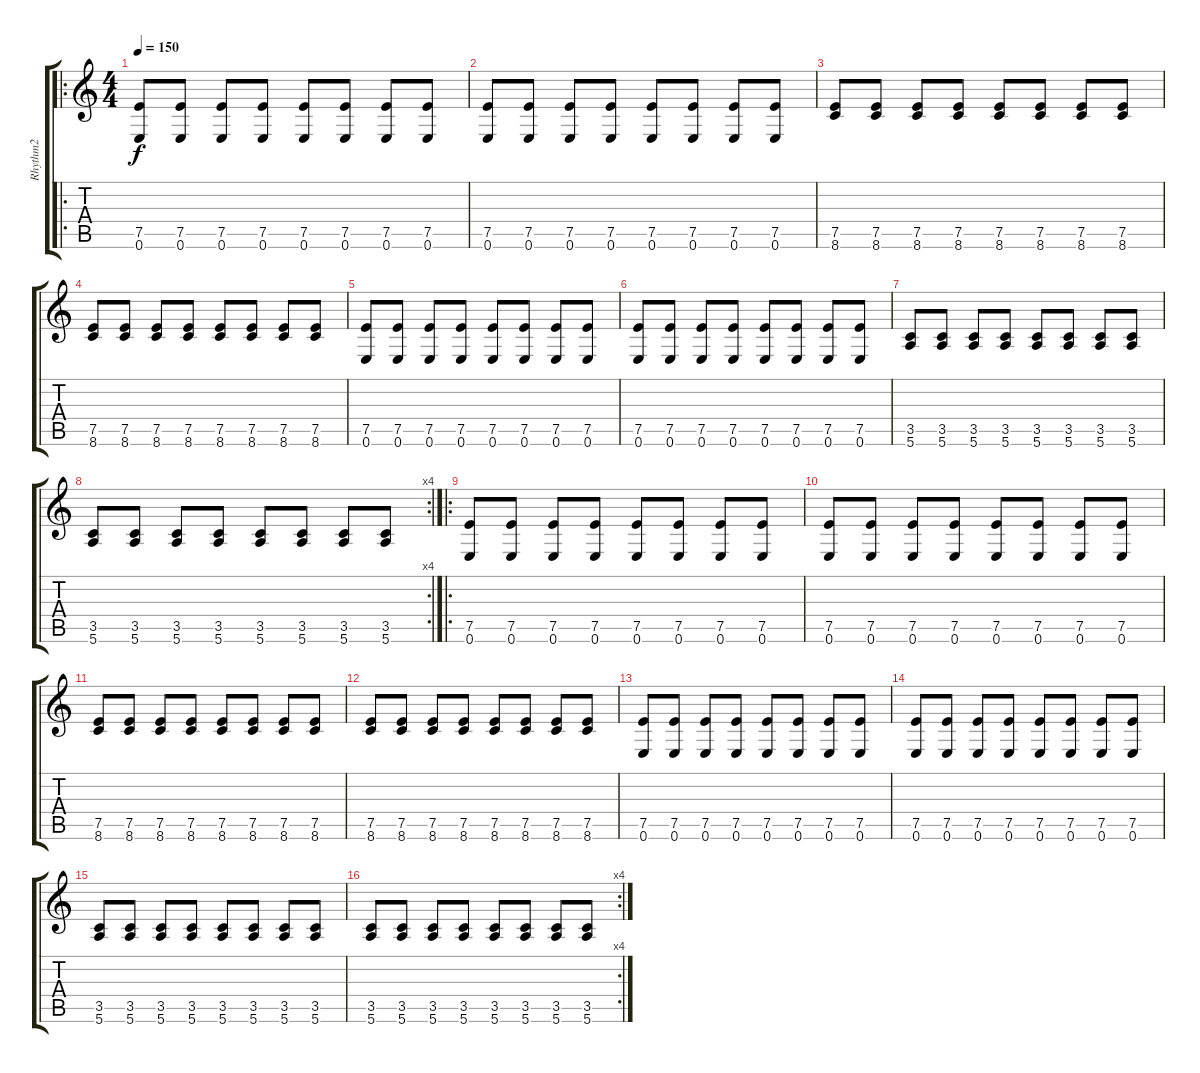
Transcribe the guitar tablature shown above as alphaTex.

\track ("Rhythm2" "Rhythm2") {instrument distortionguitar}
\staff {score tabs}
\tuning (E4 B3 G3 D3 A2 E2) {hide}
\ro
\ts (4 4)
\tempo 150
\clef g2
\ks c
(7.5 0.6).8{dy f} (7.5 0.6).8 (7.5 0.6).8 (7.5 0.6).8 (7.5 0.6).8 (7.5 0.6).8 (7.5 0.6).8 (7.5 0.6).8 |
(7.5 0.6).8 (7.5 0.6).8 (7.5 0.6).8 (7.5 0.6).8 (7.5 0.6).8 (7.5 0.6).8 (7.5 0.6).8 (7.5 0.6).8 |
(7.5 8.6).8 (7.5 8.6).8 (7.5 8.6).8 (7.5 8.6).8 (7.5 8.6).8 (7.5 8.6).8 (7.5 8.6).8 (7.5 8.6).8 |
(7.5 8.6).8 (7.5 8.6).8 (7.5 8.6).8 (7.5 8.6).8 (7.5 8.6).8 (7.5 8.6).8 (7.5 8.6).8 (7.5 8.6).8 |
(7.5 0.6).8 (7.5 0.6).8 (7.5 0.6).8 (7.5 0.6).8 (7.5 0.6).8 (7.5 0.6).8 (7.5 0.6).8 (7.5 0.6).8 |
(7.5 0.6).8 (7.5 0.6).8 (7.5 0.6).8 (7.5 0.6).8 (7.5 0.6).8 (7.5 0.6).8 (7.5 0.6).8 (7.5 0.6).8 |
(3.5 5.6).8 (3.5 5.6).8 (3.5 5.6).8 (3.5 5.6).8 (3.5 5.6).8 (3.5 5.6).8 (3.5 5.6).8 (3.5 5.6).8 |
\rc 4
(3.5 5.6).8 (3.5 5.6).8 (3.5 5.6).8 (3.5 5.6).8 (3.5 5.6).8 (3.5 5.6).8 (3.5 5.6).8 (3.5 5.6).8 |
\ro
(7.5 0.6).8 (7.5 0.6).8 (7.5 0.6).8 (7.5 0.6).8 (7.5 0.6).8 (7.5 0.6).8 (7.5 0.6).8 (7.5 0.6).8 |
(7.5 0.6).8 (7.5 0.6).8 (7.5 0.6).8 (7.5 0.6).8 (7.5 0.6).8 (7.5 0.6).8 (7.5 0.6).8 (7.5 0.6).8 |
(7.5 8.6).8 (7.5 8.6).8 (7.5 8.6).8 (7.5 8.6).8 (7.5 8.6).8 (7.5 8.6).8 (7.5 8.6).8 (7.5 8.6).8 |
(7.5 8.6).8 (7.5 8.6).8 (7.5 8.6).8 (7.5 8.6).8 (7.5 8.6).8 (7.5 8.6).8 (7.5 8.6).8 (7.5 8.6).8 |
(7.5 0.6).8 (7.5 0.6).8 (7.5 0.6).8 (7.5 0.6).8 (7.5 0.6).8 (7.5 0.6).8 (7.5 0.6).8 (7.5 0.6).8 |
(7.5 0.6).8 (7.5 0.6).8 (7.5 0.6).8 (7.5 0.6).8 (7.5 0.6).8 (7.5 0.6).8 (7.5 0.6).8 (7.5 0.6).8 |
(3.5 5.6).8 (3.5 5.6).8 (3.5 5.6).8 (3.5 5.6).8 (3.5 5.6).8 (3.5 5.6).8 (3.5 5.6).8 (3.5 5.6).8 |
\rc 4
(3.5 5.6).8 (3.5 5.6).8 (3.5 5.6).8 (3.5 5.6).8 (3.5 5.6).8 (3.5 5.6).8 (3.5 5.6).8 (3.5 5.6).8
